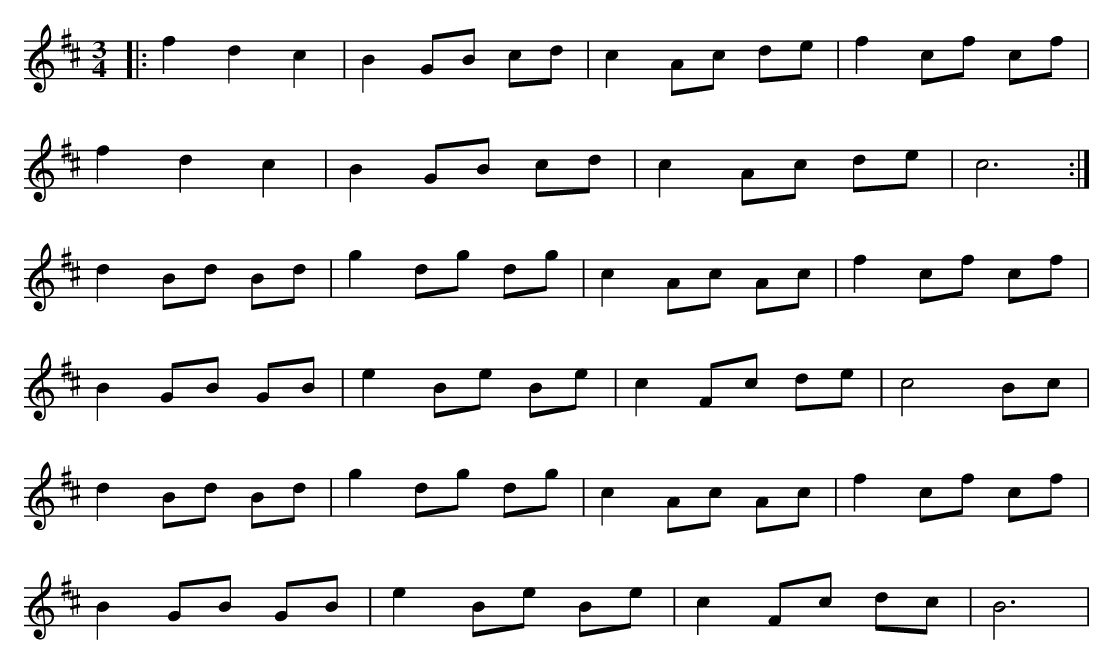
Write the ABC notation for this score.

X:1
M:3/4
K:Bmin
|:f2 d2 c2|B2 GB cd|c2 Ac de|f2 cf cf|
f2 d2 c2| B2 GB cd|c2 Ac de|c6:|
d2 Bd Bd|g2 dg dg|c2 Ac Ac|f2 cf cf|
B2 GB GB|e2 Be Be|c2 Fc de|c4 Bc|
d2 Bd Bd|g2 dg dg|c2 Ac Ac|f2 cf cf|
B2 GB GB|e2 Be Be|c2 Fc dc|B6|
